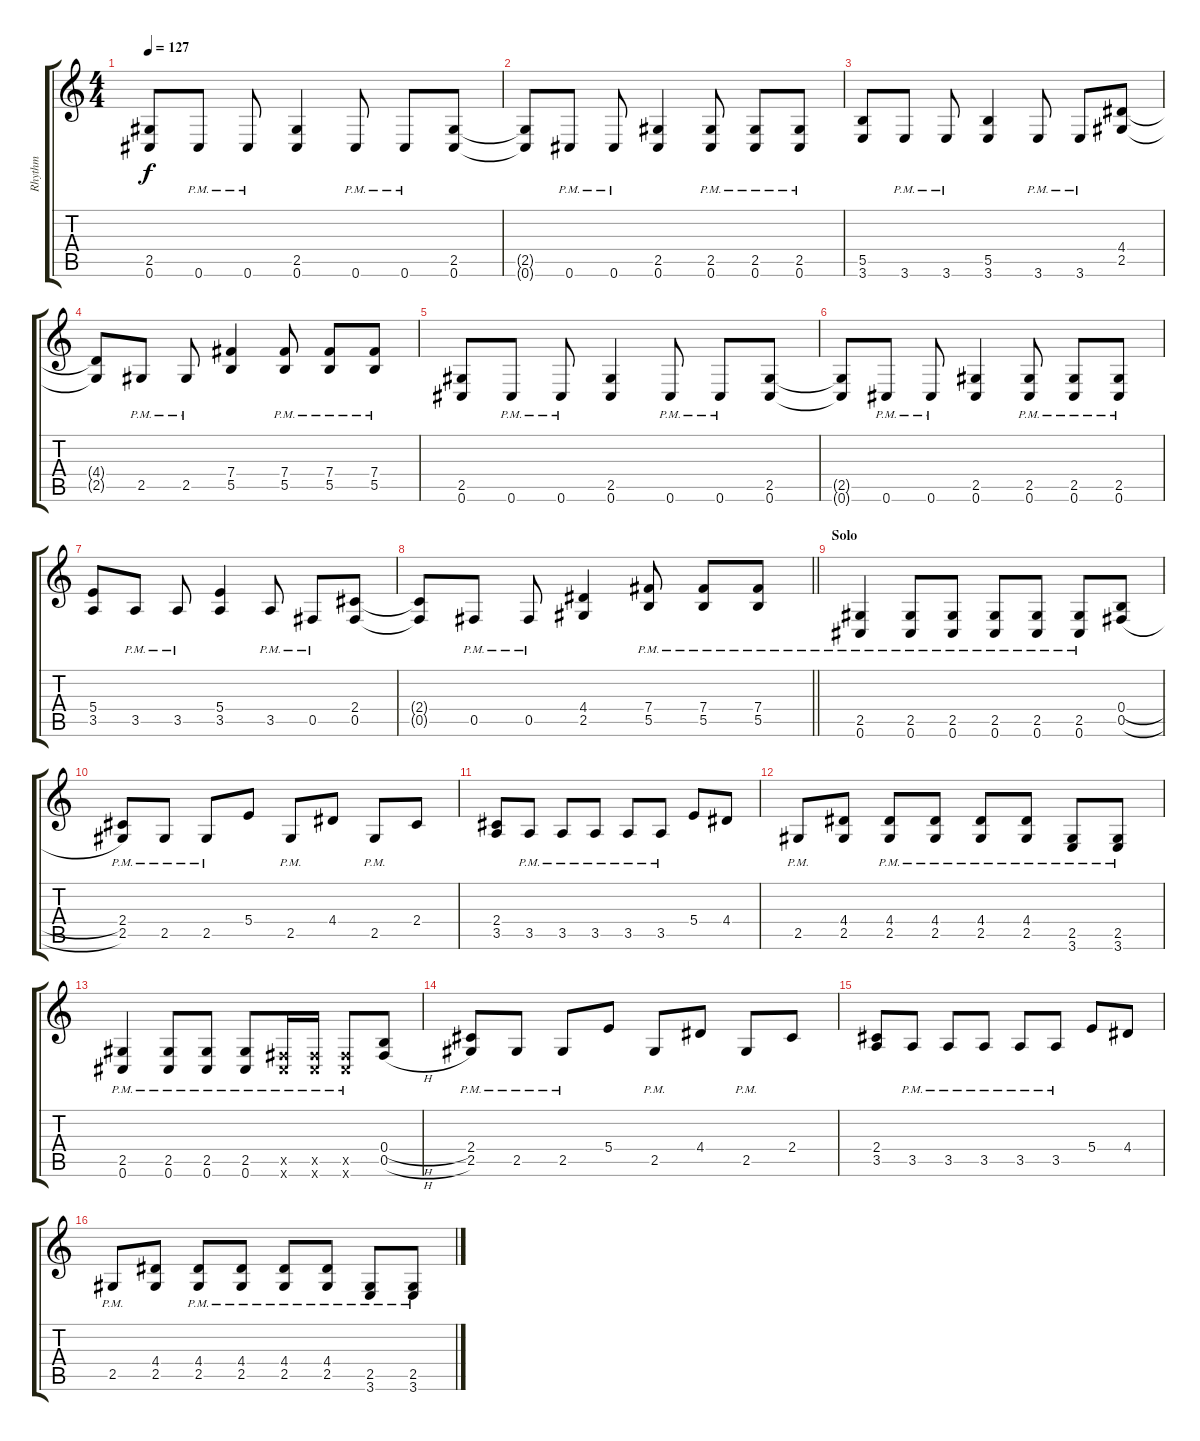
\track ("Rhythm" "Rhythm") {instrument distortionguitar}
\staff {score tabs}
\tuning (Db4 Ab3 E3 B2 Gb2 Db2) {hide}
\ts (4 4)
\tempo 127
\clef g2
\ks c
(2.5 0.6).8{dy f} 0.6{pm}.8 0.6{pm}.8 (2.5 0.6).4 0.6{pm}.8 0.6{pm}.8 (2.5 0.6).8 |
(2.5{t} 0.6{t}).8 0.6{pm}.8 0.6{pm}.8 (2.5 0.6).4 (2.5{pm} 0.6{pm}).8 (2.5{pm} 0.6{pm}).8 (2.5{pm} 0.6{pm}).8 |
(5.5 3.6).8 3.6{pm}.8 3.6{pm}.8 (5.5 3.6).4 3.6{pm}.8 3.6{pm}.8 (4.4 2.5).8 |
(4.4{t} 2.5{t}).8 2.5{pm}.8 2.5{pm}.8 (7.4 5.5).4 (7.4{pm} 5.5{pm}).8 (7.4{pm} 5.5{pm}).8 (7.4{pm} 5.5{pm}).8 |
(2.5 0.6).8 0.6{pm}.8 0.6{pm}.8 (2.5 0.6).4 0.6{pm}.8 0.6{pm}.8 (2.5 0.6).8 |
(2.5{t} 0.6{t}).8 0.6{pm}.8 0.6{pm}.8 (2.5 0.6).4 (2.5{pm} 0.6{pm}).8 (2.5{pm} 0.6{pm}).8 (2.5{pm} 0.6{pm}).8 |
(5.4 3.5).8 3.5{pm}.8 3.5{pm}.8 (5.4 3.5).4 3.5{pm}.8 0.5{pm}.8 (2.4 0.5).8 |
\barLineRight lightlight
(2.4{t} 0.5{t}).8 0.5{pm}.8 0.5{pm}.8 (4.4 2.5).4 (7.4{pm} 5.5{pm}).8 (7.4{pm} 5.5{pm}).8 (7.4{pm} 5.5{pm}).8 |
\section ("" "Solo")
(2.5{pm} 0.6{pm}).4 (2.5{pm} 0.6{pm}).8 (2.5{pm} 0.6{pm}).8 (2.5{pm} 0.6{pm}).8 (2.5{pm} 0.6{pm}).8 (2.5{pm} 0.6{pm}).8 (0.4{h} 0.5{h}).8 |
(2.4 2.5{pm}).8 2.5{pm}.8 2.5{pm}.8 5.4.8 2.5{pm}.8 4.4.8 2.5{pm}.8 2.4.8 |
(2.4 3.5).8 3.5{pm}.8 3.5{pm}.8 3.5{pm}.8 3.5{pm}.8 3.5{pm}.8 5.4.8 4.4.8 |
2.5{pm}.8 (4.4 2.5).8 (4.4{pm} 2.5{pm}).8 (4.4{pm} 2.5{pm}).8 (4.4{pm} 2.5{pm}).8 (4.4{pm} 2.5{pm}).8 (2.5{pm} 3.6{pm}).8 (2.5{pm} 3.6{pm}).8 |
(2.5{pm} 0.6{pm}).4 (2.5{pm} 0.6{pm}).8 (2.5{pm} 0.6{pm}).8 (2.5{pm} 0.6{pm}).8 (0.5{x} 0.6{pm x}).16 (0.5{x} 0.6{pm x}).16 (0.5{x} 0.6{pm x}).8 (0.4{h} 0.5{h}).8 |
(2.4 2.5{pm}).8 2.5{pm}.8 2.5{pm}.8 5.4.8 2.5{pm}.8 4.4.8 2.5{pm}.8 2.4.8 |
(2.4 3.5).8 3.5{pm}.8 3.5{pm}.8 3.5{pm}.8 3.5{pm}.8 3.5{pm}.8 5.4.8 4.4.8 |
2.5{pm}.8 (4.4 2.5).8 (4.4{pm} 2.5{pm}).8 (4.4{pm} 2.5{pm}).8 (4.4{pm} 2.5{pm}).8 (4.4{pm} 2.5{pm}).8 (2.5{pm} 3.6{pm}).8 (2.5{pm} 3.6{pm}).8
